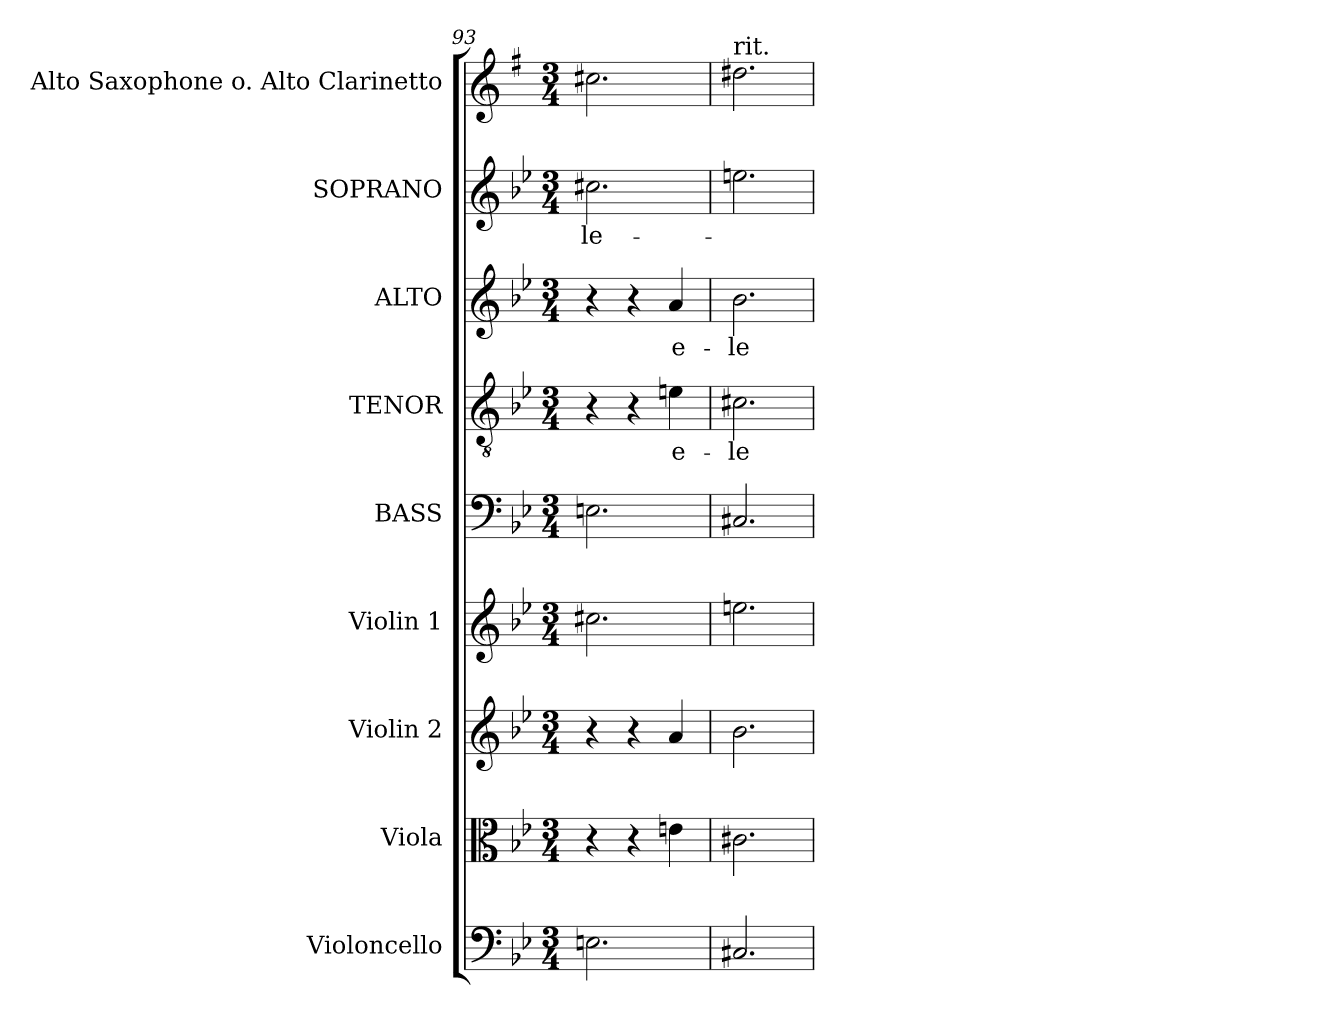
**kern	**kern	**kern	**kern	**kern	**kern	**text	**kern	**text	**kern	**text	**kern
*part9	*part8	*part7	*part6	*part5	*part4	*part4	*part3	*part3	*part2	*part2	*part1
*staff9	*staff8	*staff7	*staff6	*staff5	*staff4	*staff4	*staff3	*staff3	*staff2	*staff2	*staff1
*I"Violoncello	*I"Viola	*I"Violin 2	*I"Violin 1	*I"BASS	*I"TENOR	*	*I"ALTO	*	*I"SOPRANO	*	*I"Alto Saxophone o. Alto Clarinetto
*I'Vc.	*I'Vla.	*I'Vln. 2	*I'Vln. 1	*I'B.	*I'T.	*	*I'A.	*	*I'S.	*	*I'Alto Sax. o. Alto Clar.
*clefF4	*clefC3	*clefG2	*clefG2	*clefF4	*clefGv2	*	*clefG2	*	*clefG2	*	*clefG2
*	*	*	*	*	*ITrd7c12	*	*	*	*	*	*ITrd5c9
*k[b-e-]	*k[b-e-]	*k[b-e-]	*k[b-e-]	*k[b-e-]	*k[b-e-]	*	*k[b-e-]	*	*k[b-e-]	*	*k[b-e-]
*B-:	*B-:	*B-:	*B-:	*B-:	*B-:	*	*B-:	*	*B-:	*	*B-:
*M3/4	*M3/4	*M3/4	*M3/4	*M3/4	*M3/4	*	*M3/4	*	*M3/4	*	*M3/4
=93	=93	=93	=93	=93	=93	=93	=93	=93	=93	=93	=93
!	!	!	!	!	!	!	!	!	!	!LO:LY:b:color=#000000	!
2.Eni\	4r	4r	2.cc#Xi\	2.Eni\	4r	.	4r	.	2.cc#Xi\	-le-	2.eni\
.	4r	4r	.	.	4r	.	4r	.	.	.	.
!	!	!	!	!	!	!LO:LY:b:color=#000000	!	!	!	!	!
!	!	!	!	!	!	!	!	!LO:LY:b:color=#000000	!	!	!
.	4eni\	4ai/	.	.	4Eni\	e-	4ai/	e-	.	.	.
=94	=94	=94	=94	=94	=94	=94	=94	=94	=94	=94	=94
!	!	!	!	!	!	!LO:LY:b:color=#000000	!	!	!	!	!
!	!	!	!	!	!	!	!	!	!	!	!LO:TX:t=rit.
!	!	!	!	!	!	!	!	!LO:LY:b:color=#000000	!	!	!
2.C#Xi/	2.c#Xi\	2.b-i\	2.eeni\	2.C#Xi/	2.C#Xi\	-le-	2.b-i\	-le-	2.eeni\	.	2.f#Xi\
=	=	=	=	=	=	=	=	=	=	=	=
*-	*-	*-	*-	*-	*-	*-	*-	*-	*-	*-	*-
